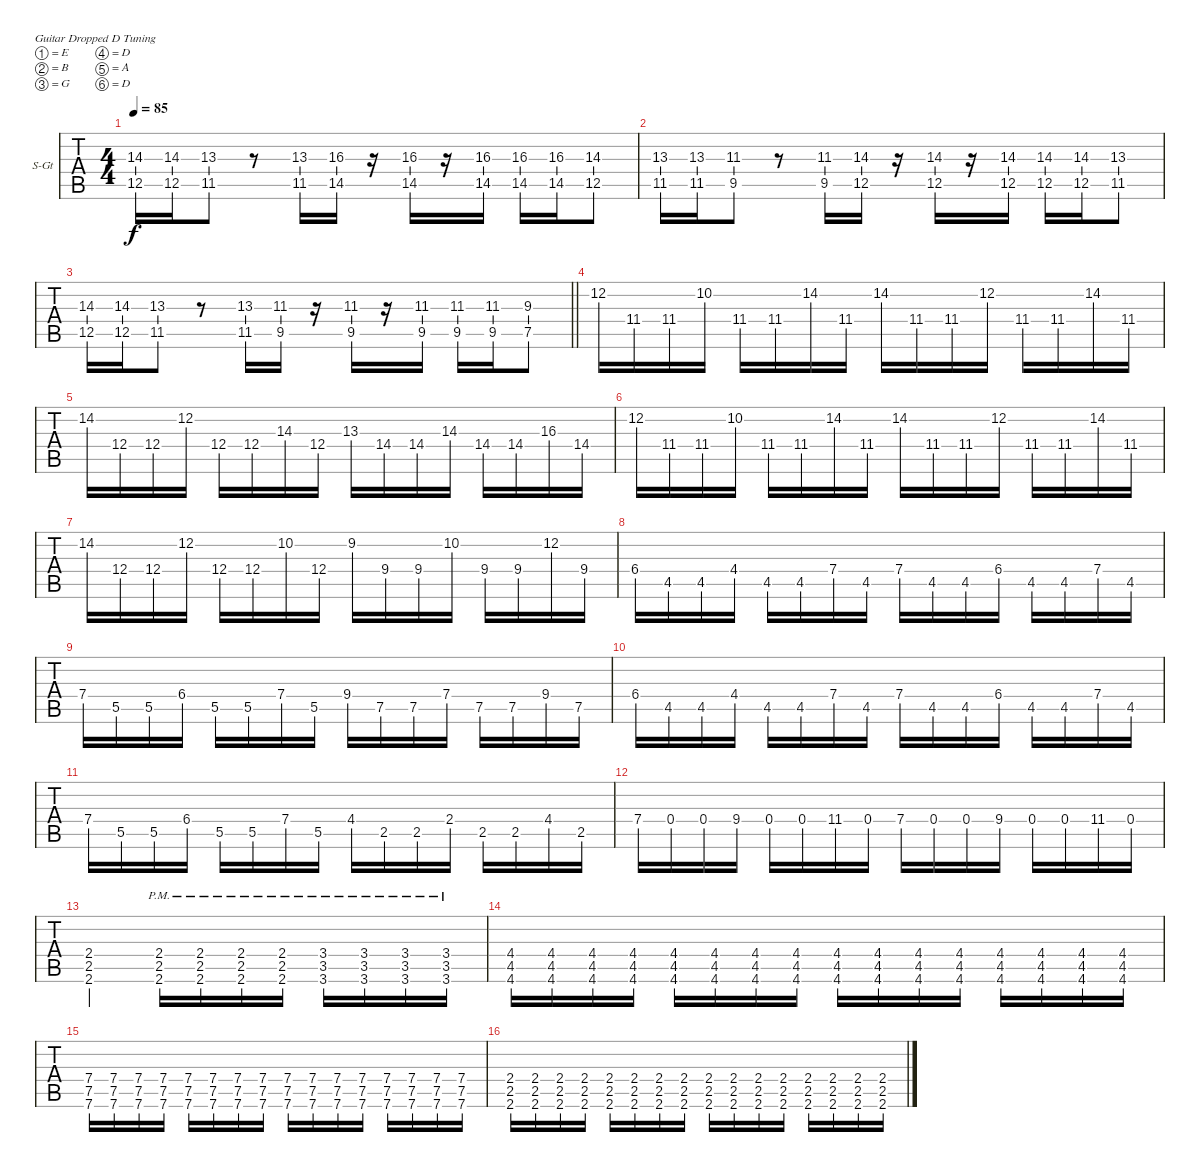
\bracketExtendMode groupsimilarinstruments
\firstSystemTrackNameOrientation horizontal
\otherSystemsTrackNameOrientation horizontal
\track ("Lead" "S-Gt") {mute instrument acousticguitarsteel}
\staff {tabs}
\tuning (E4 B3 G3 D3 A2 D2)
\displaytranspose -2
\ts (4 4)
\tempo 85
\clef g2
\ks c
(14.3 12.5).16{dy f} (14.3 12.5).16 (13.3 11.5).8 r.8 (13.3 11.5).16 (16.3 14.5).16 r.16 (16.3 14.5).16 r.16 (16.3 14.5).16 (16.3 14.5).16 (16.3 14.5).16 (14.3 12.5).8 |
(13.3 11.5).16 (13.3 11.5).16 (11.3 9.5).8 r.8 (11.3 9.5).16 (14.3 12.5).16 r.16 (14.3 12.5).16 r.16 (14.3 12.5).16 (14.3 12.5).16 (14.3 12.5).16 (13.3 11.5).8 |
\barLineRight lightlight
(14.3 12.5).16 (14.3 12.5).16 (13.3 11.5).8 r.8 (13.3 11.5).16 (11.3 9.5).16 r.16 (11.3 9.5).16 r.16 (11.3 9.5).16 (11.3 9.5).16 (11.3 9.5).16 (9.3 7.5).8 |
12.2.16 11.4.16 11.4.16 10.2.16 11.4.16 11.4.16 14.2.16 11.4.16 14.2.16 11.4.16 11.4.16 12.2.16 11.4.16 11.4.16 14.2.16 11.4.16 |
14.2.16 12.4.16 12.4.16 12.2.16 12.4.16 12.4.16 14.3.16 12.4.16 13.3.16 14.4.16 14.4.16 14.3.16 14.4.16 14.4.16 16.3.16 14.4.16 |
12.2.16 11.4.16 11.4.16 10.2.16 11.4.16 11.4.16 14.2.16 11.4.16 14.2.16 11.4.16 11.4.16 12.2.16 11.4.16 11.4.16 14.2.16 11.4.16 |
14.2.16 12.4.16 12.4.16 12.2.16 12.4.16 12.4.16 10.2.16 12.4.16 9.2.16 9.4.16 9.4.16 10.2.16 9.4.16 9.4.16 12.2.16 9.4.16 |
6.4.16 4.5.16 4.5.16 4.4.16 4.5.16 4.5.16 7.4.16 4.5.16 7.4.16 4.5.16 4.5.16 6.4.16 4.5.16 4.5.16 7.4.16 4.5.16 |
7.4.16 5.5.16 5.5.16 6.4.16 5.5.16 5.5.16 7.4.16 5.5.16 9.4.16 7.5.16 7.5.16 7.4.16 7.5.16 7.5.16 9.4.16 7.5.16 |
6.4.16 4.5.16 4.5.16 4.4.16 4.5.16 4.5.16 7.4.16 4.5.16 7.4.16 4.5.16 4.5.16 6.4.16 4.5.16 4.5.16 7.4.16 4.5.16 |
7.4.16 5.5.16 5.5.16 6.4.16 5.5.16 5.5.16 7.4.16 5.5.16 4.4.16 2.5.16 2.5.16 2.4.16 2.5.16 2.5.16 4.4.16 2.5.16 |
7.4.16 0.4.16 0.4.16 9.4.16 0.4.16 0.4.16 11.4.16 0.4.16 7.4.16 0.4.16 0.4.16 9.4.16 0.4.16 0.4.16 11.4.16 0.4.16 |
(2.4 2.5 2.6).2 (2.4{pm} 2.5{pm} 2.6{pm}).16 (2.4{pm} 2.5{pm} 2.6{pm}).16 (2.4{pm} 2.5{pm} 2.6{pm}).16 (2.4{pm} 2.5{pm} 2.6{pm}).16 (3.4{pm} 3.5{pm} 3.6{pm}).16 (3.4{pm} 3.5{pm} 3.6{pm}).16 (3.4{pm} 3.5{pm} 3.6{pm}).16 (3.4{pm} 3.5{pm} 3.6{pm}).16 |
(4.4 4.5 4.6).16 (4.4 4.5 4.6).16 (4.4 4.5 4.6).16 (4.4 4.5 4.6).16 (4.4 4.5 4.6).16 (4.4 4.5 4.6).16 (4.4 4.5 4.6).16 (4.4 4.5 4.6).16 (4.4 4.5 4.6).16 (4.4 4.5 4.6).16 (4.4 4.5 4.6).16 (4.4 4.5 4.6).16 (4.4 4.5 4.6).16 (4.4 4.5 4.6).16 (4.4 4.5 4.6).16 (4.4 4.5 4.6).16 |
(7.4 7.5 7.6).16 (7.4 7.5 7.6).16 (7.4 7.5 7.6).16 (7.4 7.5 7.6).16 (7.4 7.5 7.6).16 (7.4 7.5 7.6).16 (7.4 7.5 7.6).16 (7.4 7.5 7.6).16 (7.4 7.5 7.6).16 (7.4 7.5 7.6).16 (7.4 7.5 7.6).16 (7.4 7.5 7.6).16 (7.4 7.5 7.6).16 (7.4 7.5 7.6).16 (7.4 7.5 7.6).16 (7.4 7.5 7.6).16 |
(2.4 2.5 2.6).16 (2.4 2.5 2.6).16 (2.4 2.5 2.6).16 (2.4 2.5 2.6).16 (2.4 2.5 2.6).16 (2.4 2.5 2.6).16 (2.4 2.5 2.6).16 (2.4 2.5 2.6).16 (2.4 2.5 2.6).16 (2.4 2.5 2.6).16 (2.4 2.5 2.6).16 (2.4 2.5 2.6).16 (2.4 2.5 2.6).16 (2.4 2.5 2.6).16 (2.4 2.5 2.6).16 (2.4 2.5 2.6).16
